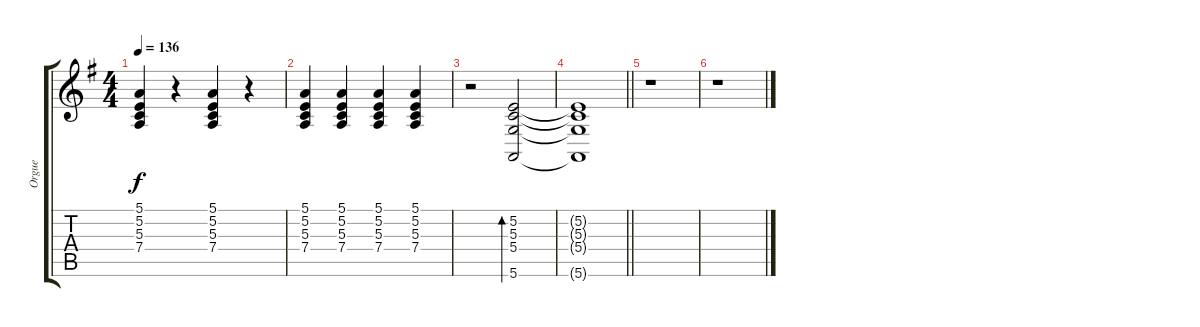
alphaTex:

\track ("Orgue" "Orgue") {instrument drawbarorgan}
\staff {score tabs}
\tuning (E4 B3 G3 D3 A2 E2) {hide}
\ts (4 4)
\tempo 136
\clef g2
\ks g
(5.1 5.2 5.3 7.4).4{dy f} r.4 (5.1 5.2 5.3 7.4).4 r.4 |
(5.1 5.2 5.3 7.4).4 (5.1 5.2 5.3 7.4).4 (5.1 5.2 5.3 7.4).4 (5.1 5.2 5.3 7.4).4 |
r.2 (5.2 5.3 5.4 5.6).2{bd 240} |
\barLineRight lightlight
(5.2{t} 5.3{t} 5.4{t} 5.6{t}).1 |
r.1 |
r.1
